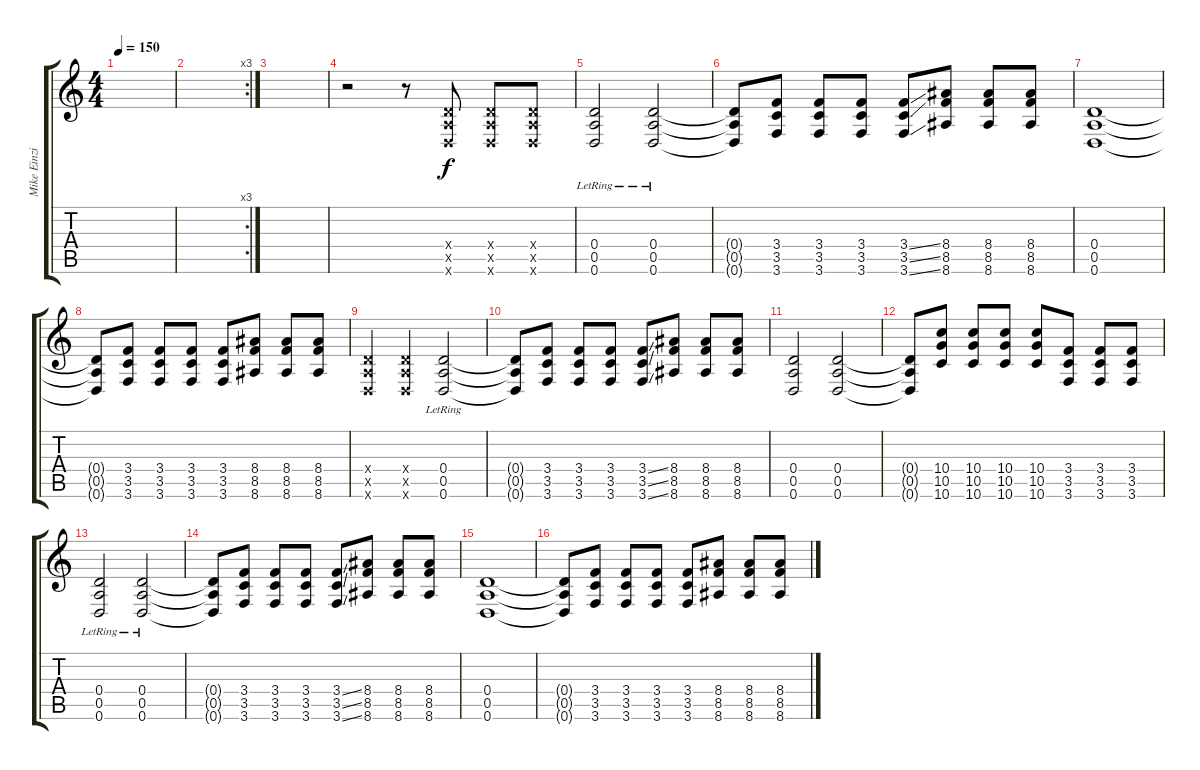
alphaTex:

\track ("Mike Einziger" "Mike Einzi") {instrument overdrivenguitar}
\staff {score tabs}
\tuning (E4 B3 G3 D3 A2 D2) {hide}
\ts (4 4)
\tempo 150
\clef g2
\ks c
|
\rc 3
|
|
r.2 r.8 (0.4{x} 0.5{x} 0.6{x}).8 (0.4{x} 0.5{x} 0.6{x}).8 (0.4{x} 0.5{x} 0.6{x}).8 |
(0.4{lr} 0.5{lr} 0.6{lr}).2 (0.4{lr} 0.5{lr} 0.6{lr}).2 |
(0.4{t} 0.5{t} 0.6{t}).8 (3.4 3.5 3.6).8 (3.4 3.5 3.6).8 (3.4 3.5 3.6).8 (3.4{ss} 3.5{ss} 3.6{ss}).8 (8.4 8.5 8.6).8 (8.4 8.5 8.6).8 (8.4 8.5 8.6).8 |
(0.4 0.5 0.6).1 |
(0.4{t} 0.5{t} 0.6{t}).8 (3.4 3.5 3.6).8 (3.4 3.5 3.6).8 (3.4 3.5 3.6).8 (3.4 3.5 3.6).8 (8.4 8.5 8.6).8 (8.4 8.5 8.6).8 (8.4 8.5 8.6).8 |
(0.4{x} 0.5{x} 0.6{x}).4 (0.4{x} 0.5{x} 0.6{x}).4 (0.4{lr} 0.5{lr} 0.6{lr}).2 |
(0.4{t} 0.5{t} 0.6{t}).8 (3.4 3.5 3.6).8 (3.4 3.5 3.6).8 (3.4 3.5 3.6).8 (3.4{ss} 3.5{ss} 3.6{ss}).8 (8.4 8.5 8.6).8 (8.4 8.5 8.6).8 (8.4 8.5 8.6).8 |
(0.4 0.5 0.6).2 (0.4 0.5 0.6).2 |
(0.4{t} 0.5{t} 0.6{t}).8 (10.4 10.5 10.6).8 (10.4 10.5 10.6).8 (10.4 10.5 10.6).8 (10.4 10.5 10.6).8 (3.4 3.5 3.6).8 (3.4 3.5 3.6).8 (3.4 3.5 3.6).8 |
(0.4{lr} 0.5{lr} 0.6{lr}).2 (0.4{lr} 0.5{lr} 0.6{lr}).2 |
(0.4{t} 0.5{t} 0.6{t}).8 (3.4 3.5 3.6).8 (3.4 3.5 3.6).8 (3.4 3.5 3.6).8 (3.4{ss} 3.5{ss} 3.6{ss}).8 (8.4 8.5 8.6).8 (8.4 8.5 8.6).8 (8.4 8.5 8.6).8 |
(0.4 0.5 0.6).1 |
(0.4{t} 0.5{t} 0.6{t}).8 (3.4 3.5 3.6).8 (3.4 3.5 3.6).8 (3.4 3.5 3.6).8 (3.4 3.5 3.6).8 (8.4 8.5 8.6).8 (8.4 8.5 8.6).8 (8.4 8.5 8.6).8
